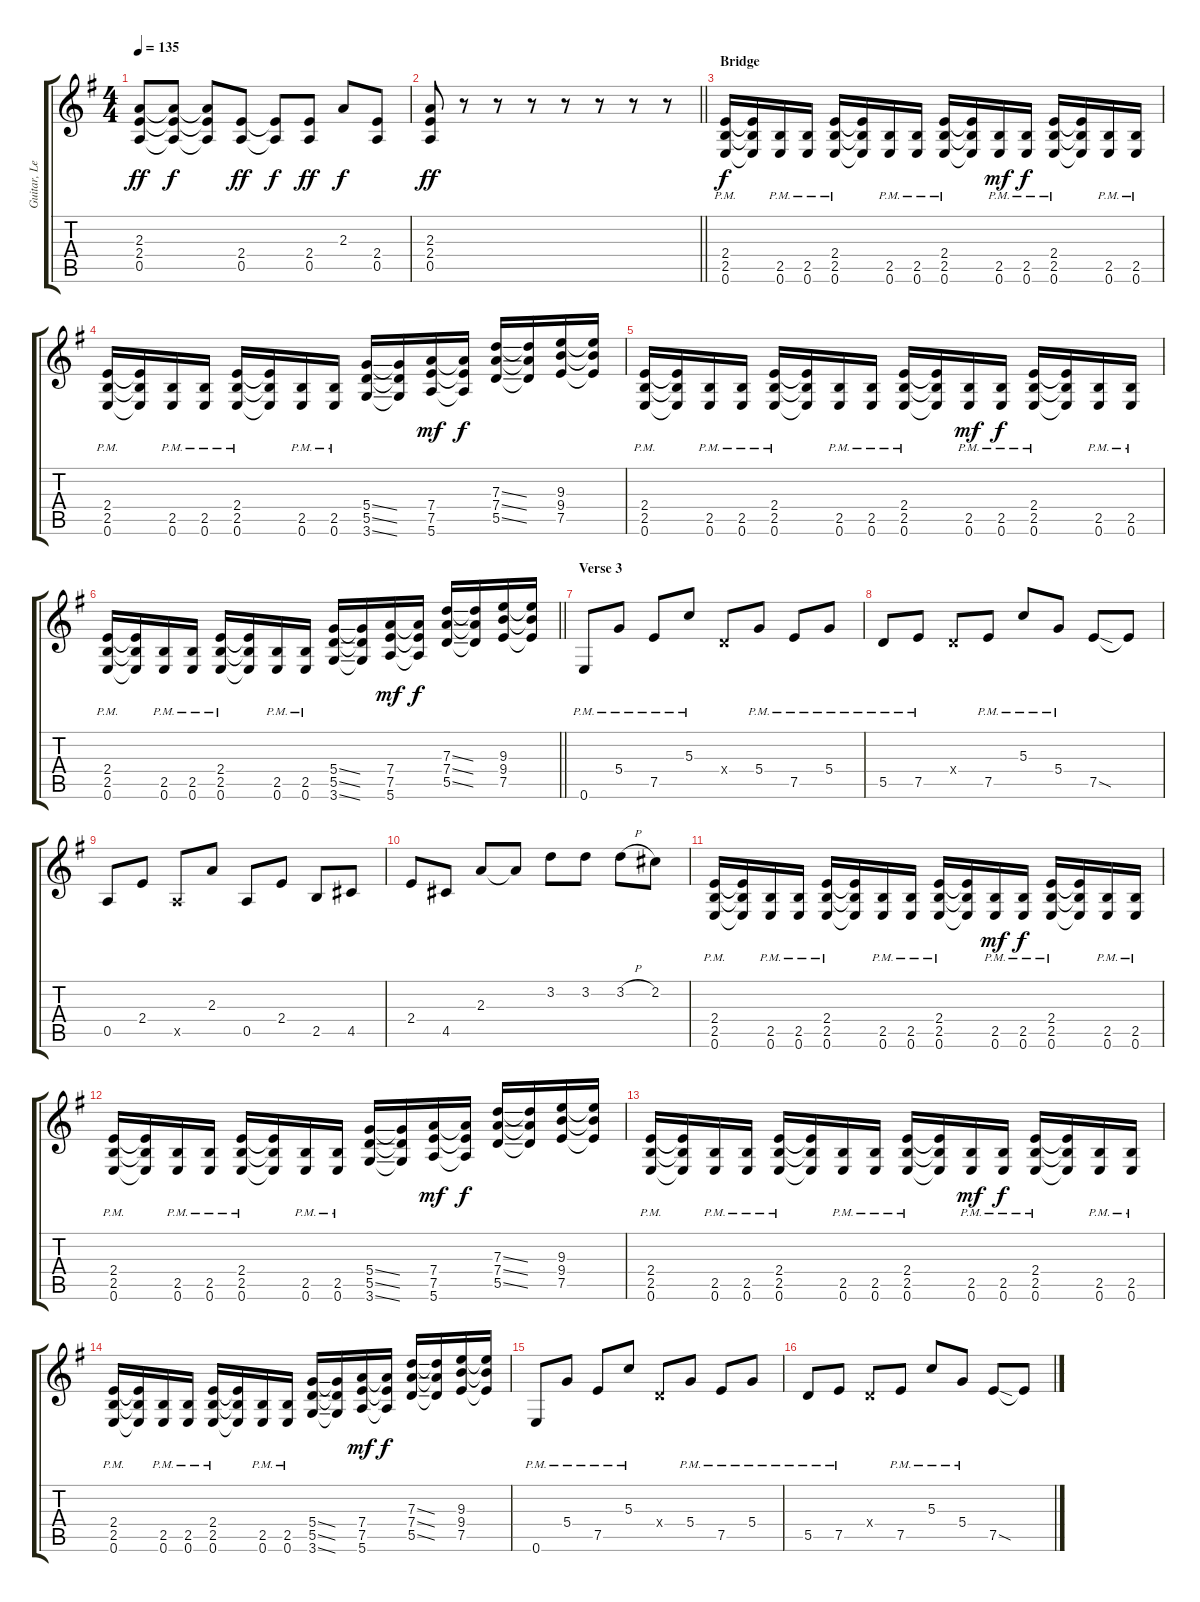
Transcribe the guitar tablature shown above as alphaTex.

\track ("Guitar, Lead" "Guitar, Le") {instrument distortionguitar}
\staff {score tabs}
\tuning (E4 B3 G3 D3 A2 E2) {hide}
\ts (4 4)
\tempo 135
\clef g2
\ks g
(2.3 2.4 0.5).8{dy ff} (2.3{t} 2.4{t} 0.5{t}).8{dy f} (2.3{t} 2.4{t} 0.5{t}).8 (2.4 0.5).8{dy ff} (2.4{t} 0.5{t}).8{dy f} (2.4 0.5).8{dy ff} 2.3.8{dy f} (2.4 0.5).8 |
\barLineRight lightlight
(2.3 2.4 0.5).8{dy ff} r.8 r.8 r.8 r.8 r.8 r.8 r.8 |
\section ("" "Bridge")
(2.4{pm} 2.5{pm} 0.6{pm}).16{dy f} (2.4{t} 2.5{t} 0.6{t}).16 (2.5{pm} 0.6{pm}).16 (2.5{pm} 0.6{pm}).16 (2.4{pm} 2.5{pm} 0.6{pm}).16 (2.4{t} 2.5{t} 0.6{t}).16 (2.5{pm} 0.6{pm}).16 (2.5{pm} 0.6{pm}).16 (2.4{pm} 2.5{pm} 0.6{pm}).16 (2.4{t} 2.5{t} 0.6{t}).16 (2.5{pm} 0.6{pm}).16{dy mf} (2.5{pm} 0.6{pm}).16{dy f} (2.4{pm} 2.5{pm} 0.6{pm}).16 (2.4{t} 2.5{t} 0.6{t}).16 (2.5{pm} 0.6{pm}).16 (2.5{pm} 0.6{pm}).16 |
(2.4{pm} 2.5{pm} 0.6{pm}).16 (2.4{t} 2.5{t} 0.6{t}).16 (2.5{pm} 0.6{pm}).16 (2.5{pm} 0.6{pm}).16 (2.4{pm} 2.5{pm} 0.6{pm}).16 (2.4{t} 2.5{t} 0.6{t}).16 (2.5{pm} 0.6{pm}).16 (2.5{pm} 0.6{pm}).16 (5.4{ss} 5.5{ss} 3.6{ss}).16 (5.4{t} 5.5{t} 3.6{t}).16 (7.4 7.5 5.6).16{dy mf} (7.4{t} 7.5{t} 5.6{t}).16{dy f} (7.3{ss} 7.4{ss} 5.5{ss}).16 (7.3{t} 7.4{t} 5.5{t}).16 (9.3 9.4 7.5).16 (9.3{t} 9.4{t} 7.5{t}).16 |
(2.4{pm} 2.5{pm} 0.6{pm}).16 (2.4{t} 2.5{t} 0.6{t}).16 (2.5{pm} 0.6{pm}).16 (2.5{pm} 0.6{pm}).16 (2.4{pm} 2.5{pm} 0.6{pm}).16 (2.4{t} 2.5{t} 0.6{t}).16 (2.5{pm} 0.6{pm}).16 (2.5{pm} 0.6{pm}).16 (2.4{pm} 2.5{pm} 0.6{pm}).16 (2.4{t} 2.5{t} 0.6{t}).16 (2.5{pm} 0.6{pm}).16{dy mf} (2.5{pm} 0.6{pm}).16{dy f} (2.4{pm} 2.5{pm} 0.6{pm}).16 (2.4{t} 2.5{t} 0.6{t}).16 (2.5{pm} 0.6{pm}).16 (2.5{pm} 0.6{pm}).16 |
\barLineRight lightlight
(2.4{pm} 2.5{pm} 0.6{pm}).16 (2.4{t} 2.5{t} 0.6{t}).16 (2.5{pm} 0.6{pm}).16 (2.5{pm} 0.6{pm}).16 (2.4{pm} 2.5{pm} 0.6{pm}).16 (2.4{t} 2.5{t} 0.6{t}).16 (2.5{pm} 0.6{pm}).16 (2.5{pm} 0.6{pm}).16 (5.4{ss} 5.5{ss} 3.6{ss}).16 (5.4{t} 5.5{t} 3.6{t}).16 (7.4 7.5 5.6).16{dy mf} (7.4{t} 7.5{t} 5.6{t}).16{dy f} (7.3{ss} 7.4{ss} 5.5{ss}).16 (7.3{t} 7.4{t} 5.5{t}).16 (9.3 9.4 7.5).16 (9.3{t} 9.4{t} 7.5{t}).16 |
\section ("" "Verse 3")
0.6{pm}.8 5.4{pm}.8 7.5{pm}.8 5.3{pm}.8 0.4{x}.8 5.4{pm}.8 7.5{pm}.8 5.4{pm}.8 |
5.5{pm}.8 7.5{pm}.8 0.4{x}.8 7.5{pm}.8 5.3{pm}.8 5.4{pm}.8 7.5{sod}.8 7.5{t}.8 |
0.5.8 2.4.8 0.5{x}.8 2.3.8 0.5.8 2.4.8 2.5.8 4.5.8 |
2.4.8 4.5.8 2.3.8 2.3{t}.8 3.2.8 3.2.8 3.2{h}.8 2.2.8 |
(2.4{pm} 2.5{pm} 0.6{pm}).16 (2.4{t} 2.5{t} 0.6{t}).16 (2.5{pm} 0.6{pm}).16 (2.5{pm} 0.6{pm}).16 (2.4{pm} 2.5{pm} 0.6{pm}).16 (2.4{t} 2.5{t} 0.6{t}).16 (2.5{pm} 0.6{pm}).16 (2.5{pm} 0.6{pm}).16 (2.4{pm} 2.5{pm} 0.6{pm}).16 (2.4{t} 2.5{t} 0.6{t}).16 (2.5{pm} 0.6{pm}).16{dy mf} (2.5{pm} 0.6{pm}).16{dy f} (2.4{pm} 2.5{pm} 0.6{pm}).16 (2.4{t} 2.5{t} 0.6{t}).16 (2.5{pm} 0.6{pm}).16 (2.5{pm} 0.6{pm}).16 |
(2.4{pm} 2.5{pm} 0.6{pm}).16 (2.4{t} 2.5{t} 0.6{t}).16 (2.5{pm} 0.6{pm}).16 (2.5{pm} 0.6{pm}).16 (2.4{pm} 2.5{pm} 0.6{pm}).16 (2.4{t} 2.5{t} 0.6{t}).16 (2.5{pm} 0.6{pm}).16 (2.5{pm} 0.6{pm}).16 (5.4{ss} 5.5{ss} 3.6{ss}).16 (5.4{t} 5.5{t} 3.6{t}).16 (7.4 7.5 5.6).16{dy mf} (7.4{t} 7.5{t} 5.6{t}).16{dy f} (7.3{ss} 7.4{ss} 5.5{ss}).16 (7.3{t} 7.4{t} 5.5{t}).16 (9.3 9.4 7.5).16 (9.3{t} 9.4{t} 7.5{t}).16 |
(2.4{pm} 2.5{pm} 0.6{pm}).16 (2.4{t} 2.5{t} 0.6{t}).16 (2.5{pm} 0.6{pm}).16 (2.5{pm} 0.6{pm}).16 (2.4{pm} 2.5{pm} 0.6{pm}).16 (2.4{t} 2.5{t} 0.6{t}).16 (2.5{pm} 0.6{pm}).16 (2.5{pm} 0.6{pm}).16 (2.4{pm} 2.5{pm} 0.6{pm}).16 (2.4{t} 2.5{t} 0.6{t}).16 (2.5{pm} 0.6{pm}).16{dy mf} (2.5{pm} 0.6{pm}).16{dy f} (2.4{pm} 2.5{pm} 0.6{pm}).16 (2.4{t} 2.5{t} 0.6{t}).16 (2.5{pm} 0.6{pm}).16 (2.5{pm} 0.6{pm}).16 |
(2.4{pm} 2.5{pm} 0.6{pm}).16 (2.4{t} 2.5{t} 0.6{t}).16 (2.5{pm} 0.6{pm}).16 (2.5{pm} 0.6{pm}).16 (2.4{pm} 2.5{pm} 0.6{pm}).16 (2.4{t} 2.5{t} 0.6{t}).16 (2.5{pm} 0.6{pm}).16 (2.5{pm} 0.6{pm}).16 (5.4{ss} 5.5{ss} 3.6{ss}).16 (5.4{t} 5.5{t} 3.6{t}).16 (7.4 7.5 5.6).16{dy mf} (7.4{t} 7.5{t} 5.6{t}).16{dy f} (7.3{ss} 7.4{ss} 5.5{ss}).16 (7.3{t} 7.4{t} 5.5{t}).16 (9.3 9.4 7.5).16 (9.3{t} 9.4{t} 7.5{t}).16 |
0.6{pm}.8 5.4{pm}.8 7.5{pm}.8 5.3{pm}.8 0.4{x}.8 5.4{pm}.8 7.5{pm}.8 5.4{pm}.8 |
5.5{pm}.8 7.5{pm}.8 0.4{x}.8 7.5{pm}.8 5.3{pm}.8 5.4{pm}.8 7.5{sod}.8 7.5{t}.8
